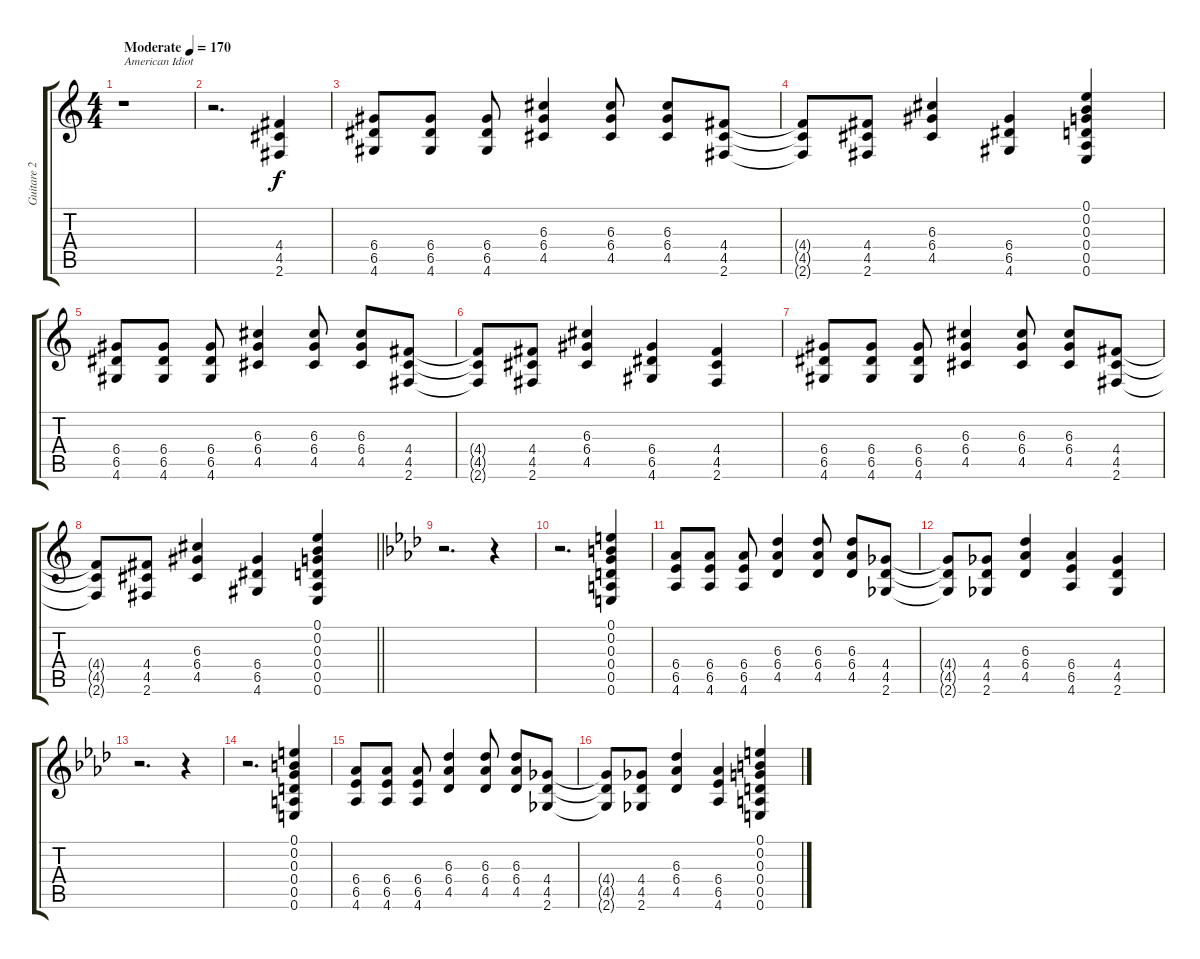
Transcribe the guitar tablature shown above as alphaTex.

\track ("Guitare 2" "Guitare 2") {instrument distortionguitar}
\staff {score tabs}
\tuning (E4 B3 G3 D3 A2 E2) {hide}
\ts (4 4)
\tempo (170 "Moderate")
\clef g2
\ks c
r.1{txt "American Idiot" dy f instrument distortionguitar} |
r.2{d} (4.4 4.5 2.6).4 |
(6.4 6.5 4.6).8 (6.4 6.5 4.6).8 (6.4 6.5 4.6).8 (6.3 6.4 4.5).4 (6.3 6.4 4.5).8 (6.3 6.4 4.5).8 (4.4 4.5 2.6).8 |
(4.4{t} 4.5{t} 2.6{t}).8 (4.4 4.5 2.6).8 (6.3 6.4 4.5).4 (6.4 6.5 4.6).4 (0.1 0.2 0.3 0.4 0.5 0.6).4 |
(6.4 6.5 4.6).8 (6.4 6.5 4.6).8 (6.4 6.5 4.6).8 (6.3 6.4 4.5).4 (6.3 6.4 4.5).8 (6.3 6.4 4.5).8 (4.4 4.5 2.6).8 |
(4.4{t} 4.5{t} 2.6{t}).8 (4.4 4.5 2.6).8 (6.3 6.4 4.5).4 (6.4 6.5 4.6).4 (4.4 4.5 2.6).4 |
(6.4 6.5 4.6).8 (6.4 6.5 4.6).8 (6.4 6.5 4.6).8 (6.3 6.4 4.5).4 (6.3 6.4 4.5).8 (6.3 6.4 4.5).8 (4.4 4.5 2.6).8 |
\barLineRight lightlight
(4.4{t} 4.5{t} 2.6{t}).8 (4.4 4.5 2.6).8 (6.3 6.4 4.5).4 (6.4 6.5 4.6).4 (0.1 0.2 0.3 0.4 0.5 0.6).4 |
\ks fminor
r.2{d} r.4 |
r.2{d} (0.1 0.2 0.3 0.4 0.5 0.6).4 |
\ks ab
(6.4 6.5 4.6).8 (6.4 6.5 4.6).8 (6.4 6.5 4.6).8 (6.3 6.4 4.5).4 (6.3 6.4 4.5).8 (6.3 6.4 4.5).8 (4.4 4.5 2.6).8 |
(4.4{t} 4.5{t} 2.6{t}).8 (4.4 4.5 2.6).8 (6.3 6.4 4.5).4 (6.4 6.5 4.6).4 (4.4 4.5 2.6).4 |
r.2{d} r.4 |
r.2{d} (0.1 0.2 0.3 0.4 0.5 0.6).4 |
(6.4 6.5 4.6).8 (6.4 6.5 4.6).8 (6.4 6.5 4.6).8 (6.3 6.4 4.5).4 (6.3 6.4 4.5).8 (6.3 6.4 4.5).8 (4.4 4.5 2.6).8 |
(4.4{t} 4.5{t} 2.6{t}).8 (4.4 4.5 2.6).8 (6.3 6.4 4.5).4 (6.4 6.5 4.6).4 (0.1 0.2 0.3 0.4 0.5 0.6).4
